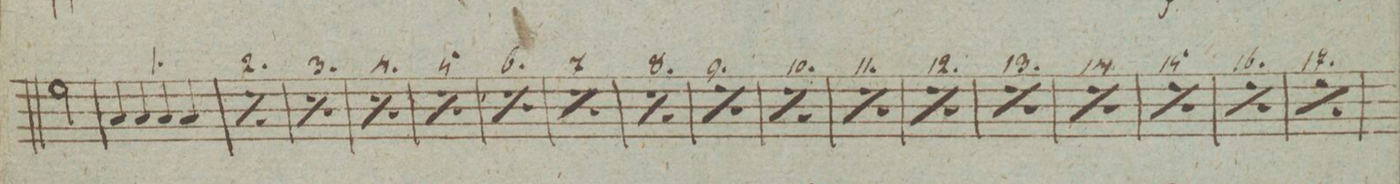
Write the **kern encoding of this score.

**kern	**dynam
*I"Fagoto 2do	*
*clefF4	*
*k[]	*
*met(c|)	*
*M2/2	*
2G\	.
=56	=56
4C/	.
4C/	.
4C/	.
4C/	.
=57	=57
*rep	*
4C/	.
4C/	.
4C/	.
4C/	.
*Xrep	*
=58	=58
*rep	*
4C/	.
4C/	.
4C/	.
4C/	.
*Xrep	*
=59	=59
*rep	*
4C/	.
4C/	.
4C/	.
4C/	.
*Xrep	*
=60	=60
*rep	*
4C/	.
4C/	.
4C/	.
4C/	.
*Xrep	*
=61	=61
*rep	*
4C/	.
4C/	.
4C/	.
4C/	.
*Xrep	*
=62	=62
*rep	*
4C/	.
4C/	.
4C/	.
4C/	.
*Xrep	*
=63	=63
*rep	*
4C/	.
4C/	.
4C/	.
4C/	.
*Xrep	*
=64	=64
*rep	*
4C/	.
4C/	.
4C/	.
4C/	.
*Xrep	*
=65	=65
*rep	*
4C/	.
4C/	.
4C/	.
4C/	.
*Xrep	*
=66	=66
*rep	*
4C/	.
4C/	.
4C/	.
4C/	.
*Xrep	*
=67	=67
*rep	*
4C/	.
4C/	.
4C/	.
4C/	.
*Xrep	*
=68	=68
*rep	*
4C/	.
4C/	.
4C/	.
4C/	.
*Xrep	*
=69	=69
*rep	*
4C/	.
4C/	.
4C/	.
4C/	.
*Xrep	*
=70	=70
*rep	*
4C/	.
4C/	.
4C/	.
4C/	.
*Xrep	*
=71	=71
*rep	*
4C/	.
4C/	.
4C/	.
4C/	.
*Xrep	*
=72	=72
*rep	*
4C/	.
4C/	.
4C/	.
4C/	.
*Xrep	*
=73	=73
*-	*-
